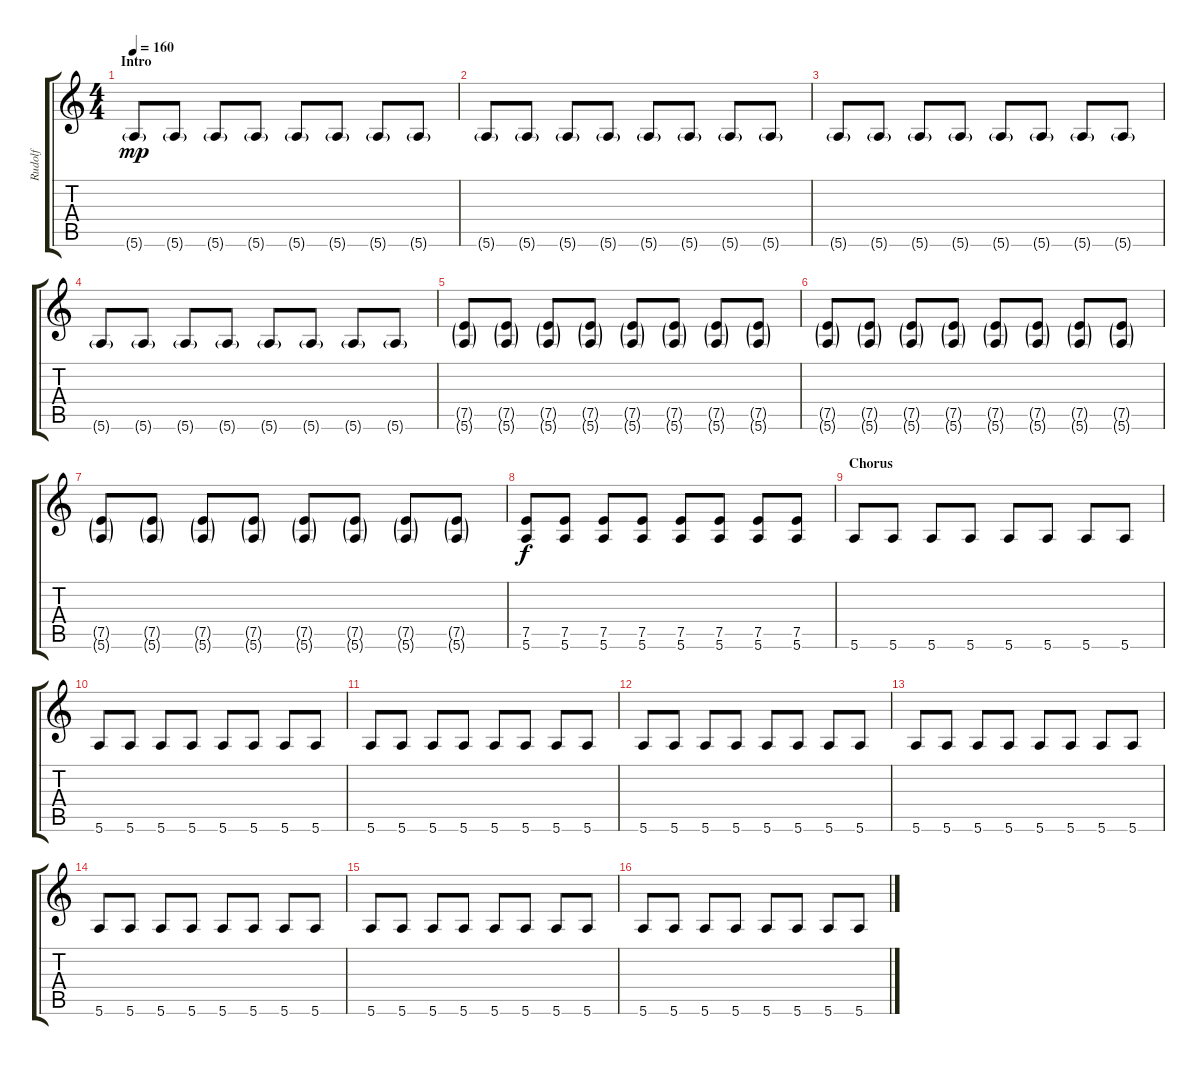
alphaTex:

\track ("Rudolf" "Rudolf") {instrument overdrivenguitar}
\staff {score tabs}
\tuning (E4 B3 G3 D3 A2 E2) {hide}
\ts (4 4)
\section ("" "Intro")
\tempo 160
\clef g2
\ks c
5.6{g}.8{dy mp instrument overdrivenguitar} 5.6{g}.8 5.6{g}.8 5.6{g}.8 5.6{g}.8 5.6{g}.8 5.6{g}.8 5.6{g}.8 |
5.6{g}.8 5.6{g}.8 5.6{g}.8 5.6{g}.8 5.6{g}.8 5.6{g}.8 5.6{g}.8 5.6{g}.8 |
5.6{g}.8 5.6{g}.8 5.6{g}.8 5.6{g}.8 5.6{g}.8 5.6{g}.8 5.6{g}.8 5.6{g}.8 |
5.6{g}.8 5.6{g}.8 5.6{g}.8 5.6{g}.8 5.6{g}.8 5.6{g}.8 5.6{g}.8 5.6{g}.8 |
(7.5{g} 5.6{g}).8 (7.5{g} 5.6{g}).8 (7.5{g} 5.6{g}).8 (7.5{g} 5.6{g}).8 (7.5{g} 5.6{g}).8 (7.5{g} 5.6{g}).8 (7.5{g} 5.6{g}).8 (7.5{g} 5.6{g}).8 |
(7.5{g} 5.6{g}).8 (7.5{g} 5.6{g}).8 (7.5{g} 5.6{g}).8 (7.5{g} 5.6{g}).8 (7.5{g} 5.6{g}).8 (7.5{g} 5.6{g}).8 (7.5{g} 5.6{g}).8 (7.5{g} 5.6{g}).8 |
(7.5{g} 5.6{g}).8 (7.5{g} 5.6{g}).8 (7.5{g} 5.6{g}).8 (7.5{g} 5.6{g}).8 (7.5{g} 5.6{g}).8 (7.5{g} 5.6{g}).8 (7.5{g} 5.6{g}).8 (7.5{g} 5.6{g}).8 |
(7.5 5.6).8{dy f} (7.5 5.6).8 (7.5 5.6).8 (7.5 5.6).8 (7.5 5.6).8 (7.5 5.6).8 (7.5 5.6).8 (7.5 5.6).8 |
\section ("" "Chorus")
5.6.8 5.6.8 5.6.8 5.6.8 5.6.8 5.6.8 5.6.8 5.6.8 |
5.6.8 5.6.8 5.6.8 5.6.8 5.6.8 5.6.8 5.6.8 5.6.8 |
5.6.8 5.6.8 5.6.8 5.6.8 5.6.8 5.6.8 5.6.8 5.6.8 |
5.6.8 5.6.8 5.6.8 5.6.8 5.6.8 5.6.8 5.6.8 5.6.8 |
5.6.8 5.6.8 5.6.8 5.6.8 5.6.8 5.6.8 5.6.8 5.6.8 |
5.6.8 5.6.8 5.6.8 5.6.8 5.6.8 5.6.8 5.6.8 5.6.8 |
5.6.8 5.6.8 5.6.8 5.6.8 5.6.8 5.6.8 5.6.8 5.6.8 |
5.6.8 5.6.8 5.6.8 5.6.8 5.6.8 5.6.8 5.6.8 5.6.8
